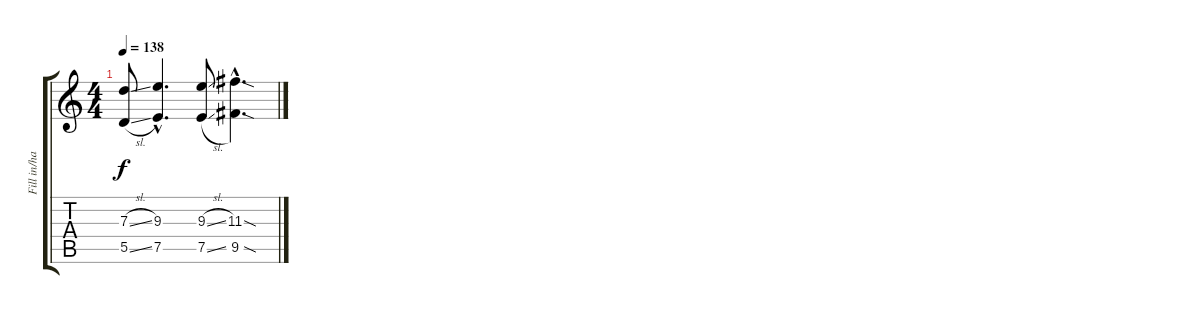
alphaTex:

\track ("Fill in/harmony" "Fill in/ha") {instrument acousticguitarsteel}
\staff {score tabs}
\tuning (E4 B3 G3 D3 A2 E2) {hide}
\ts (4 4)
\tempo 138
\clef g2
\ks c
(7.3{sl} 5.5{sl}).8{dy f} (9.3{hac} 7.5{hac}).4{d} (9.3{sl} 7.5{sl}).8 (11.3{sod hac} 9.5{sod hac}).4{d}
